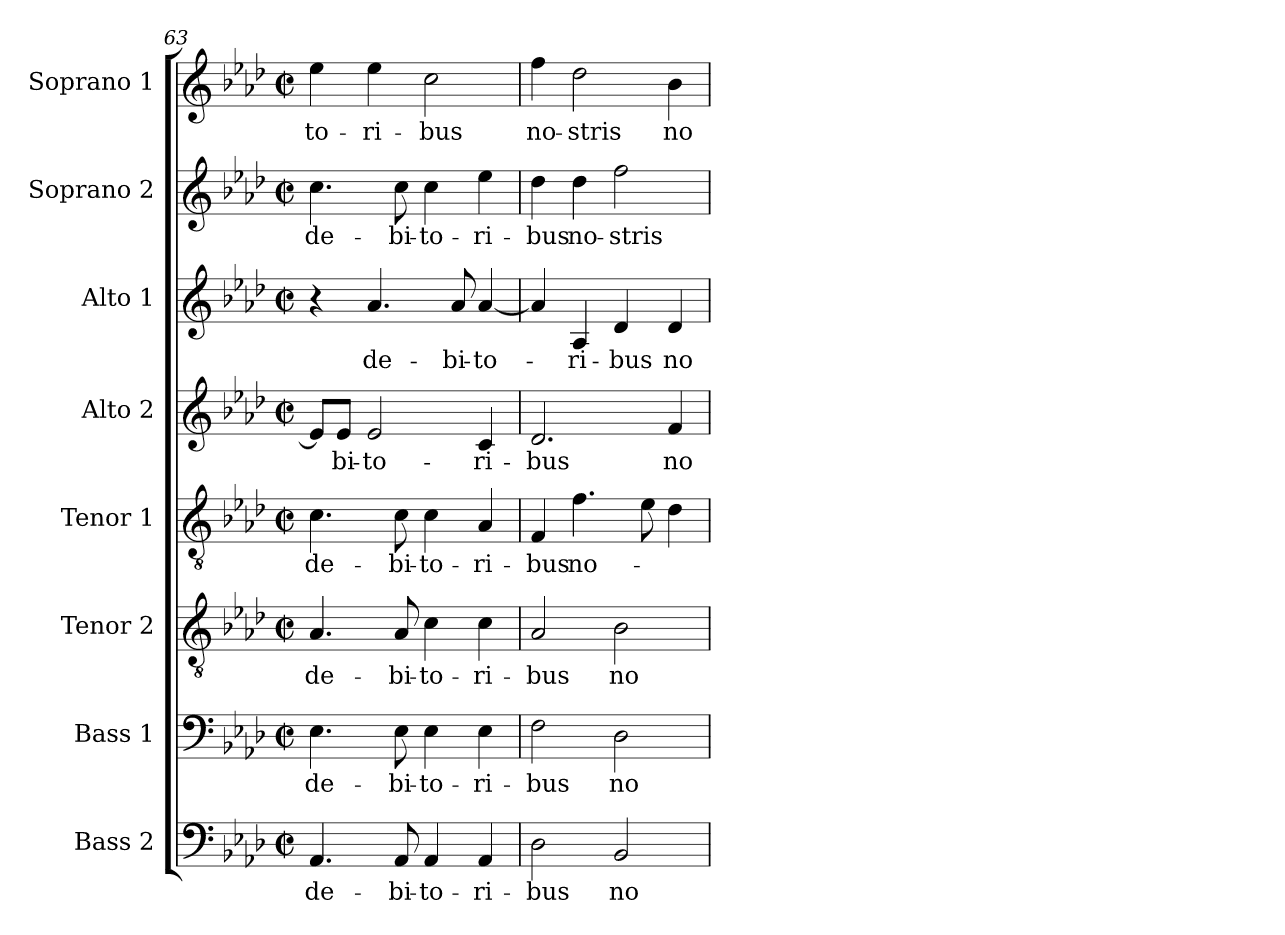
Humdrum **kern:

**kern	**text	**kern	**text	**kern	**text	**kern	**text	**kern	**text	**kern	**text	**kern	**text	**kern	**text
*part8	*part8	*part7	*part7	*part6	*part6	*part5	*part5	*part4	*part4	*part3	*part3	*part2	*part2	*part1	*part1
*staff8	*staff8	*staff7	*staff7	*staff6	*staff6	*staff5	*staff5	*staff4	*staff4	*staff3	*staff3	*staff2	*staff2	*staff1	*staff1
*I"Bass 2	*	*I"Bass 1	*	*I"Tenor 2	*	*I"Tenor 1	*	*I"Alto 2	*	*I"Alto 1	*	*I"Soprano 2	*	*I"Soprano 1	*
*I'B.2	*	*I'B.1	*	*I'T.2	*	*I'T.1	*	*I'A.2	*	*I'A.1	*	*I'S.2	*	*I'S.1	*
*clefF4	*	*clefF4	*	*clefGv2	*	*clefGv2	*	*clefG2	*	*clefG2	*	*clefG2	*	*clefG2	*
*	*	*	*	*ITrd7c12	*	*ITrd7c12	*	*	*	*	*	*	*	*	*
*k[b-e-a-d-]	*	*k[b-e-a-d-]	*	*k[b-e-a-d-]	*	*k[b-e-a-d-]	*	*k[b-e-a-d-]	*	*k[b-e-a-d-]	*	*k[b-e-a-d-]	*	*k[b-e-a-d-]	*
*A-:	*	*A-:	*	*A-:	*	*A-:	*	*A-:	*	*A-:	*	*A-:	*	*A-:	*
*M2/2	*	*M2/2	*	*M2/2	*	*M2/2	*	*M2/2	*	*M2/2	*	*M2/2	*	*M2/2	*
*met(c|)	*	*met(c|)	*	*met(c|)	*	*met(c|)	*	*met(c|)	*	*met(c|)	*	*met(c|)	*	*met(c|)	*
=63	=63	=63	=63	=63	=63	=63	=63	=63	=63	=63	=63	=63	=63	=63	=63
!	!LO:LY:b:color=#000000	!	!	!	!	!	!	!	!	!	!	!	!	!	!
!	!	!	!LO:LY:b:color=#000000	!	!	!	!	!	!	!	!	!	!	!	!
!	!	!	!	!	!LO:LY:b:color=#000000	!	!	!	!	!	!	!	!	!	!
!	!	!	!	!	!	!	!LO:LY:b:color=#000000	!	!	!	!	!	!	!	!
!	!	!	!	!	!	!	!	!	!	!	!	!	!LO:LY:b:color=#000000	!	!
!	!	!	!	!	!	!	!	!	!	!	!	!	!	!	!LO:LY:b:color=#000000
4.AA-i/	de-	4.E-i\	de-	4.AA-i/	de-	4.Ci\	de-	8e-i/L]	.	4r	.	4.cci\	de-	4ee-i\	-to-
!	!	!	!	!	!	!	!	!	!LO:LY:b:color=#000000	!	!	!	!	!	!
.	.	.	.	.	.	.	.	8e-i/J	-bi-	.	.	.	.	.	.
!	!	!	!	!	!	!	!	!	!LO:LY:b:color=#000000	!	!	!	!	!	!
!	!	!	!	!	!	!	!	!	!	!	!LO:LY:b:color=#000000	!	!	!	!
!	!	!	!	!	!	!	!	!	!	!	!	!	!	!	!LO:LY:b:color=#000000
.	.	.	.	.	.	.	.	2e-i/	-to-	4.a-i/	de-	.	.	4ee-i\	-ri-
!	!LO:LY:b:color=#000000	!	!	!	!	!	!	!	!	!	!	!	!	!	!
!	!	!	!LO:LY:b:color=#000000	!	!	!	!	!	!	!	!	!	!	!	!
!	!	!	!	!	!LO:LY:b:color=#000000	!	!	!	!	!	!	!	!	!	!
!	!	!	!	!	!	!	!LO:LY:b:color=#000000	!	!	!	!	!	!	!	!
!	!	!	!	!	!	!	!	!	!	!	!	!	!LO:LY:b:color=#000000	!	!
8AA-i/	-bi-	8E-i\	-bi-	8AA-i/	-bi-	8Ci\	-bi-	.	.	.	.	8cci\	-bi-	.	.
!	!LO:LY:b:color=#000000	!	!	!	!	!	!	!	!	!	!	!	!	!	!
!	!	!	!LO:LY:b:color=#000000	!	!	!	!	!	!	!	!	!	!	!	!
!	!	!	!	!	!LO:LY:b:color=#000000	!	!	!	!	!	!	!	!	!	!
!	!	!	!	!	!	!	!LO:LY:b:color=#000000	!	!	!	!	!	!	!	!
!	!	!	!	!	!	!	!	!	!	!	!	!	!LO:LY:b:color=#000000	!	!
!	!	!	!	!	!	!	!	!	!	!	!	!	!	!	!LO:LY:b:color=#000000
4AA-i/	-to-	4E-i\	-to-	4Ci\	-to-	4Ci\	-to-	.	.	.	.	4cci\	-to-	2cci\	-bus
!	!	!	!	!	!	!	!	!	!	!	!LO:LY:b:color=#000000	!	!	!	!
.	.	.	.	.	.	.	.	.	.	8a-i/	-bi-	.	.	.	.
!	!LO:LY:b:color=#000000	!	!	!	!	!	!	!	!	!	!	!	!	!	!
!	!	!	!LO:LY:b:color=#000000	!	!	!	!	!	!	!	!	!	!	!	!
!	!	!	!	!	!LO:LY:b:color=#000000	!	!	!	!	!	!	!	!	!	!
!	!	!	!	!	!	!	!LO:LY:b:color=#000000	!	!	!	!	!	!	!	!
!	!	!	!	!	!	!	!	!	!LO:LY:b:color=#000000	!	!	!	!	!	!
!	!	!	!	!	!	!	!	!	!	!	!LO:LY:b:color=#000000	!	!	!	!
!	!	!	!	!	!	!	!	!	!	!	!	!	!LO:LY:b:color=#000000	!	!
4AA-i/	-ri-	4E-i\	-ri-	4Ci\	-ri-	4AA-i/	-ri-	4ci/	-ri-	[4a-i/	-to-	4ee-i\	-ri-	.	.
=64	=64	=64	=64	=64	=64	=64	=64	=64	=64	=64	=64	=64	=64	=64	=64
!	!LO:LY:b:color=#000000	!	!	!	!	!	!	!	!	!	!	!	!	!	!
!	!	!	!LO:LY:b:color=#000000	!	!	!	!	!	!	!	!	!	!	!	!
!	!	!	!	!	!LO:LY:b:color=#000000	!	!	!	!	!	!	!	!	!	!
!	!	!	!	!	!	!	!LO:LY:b:color=#000000	!	!	!	!	!	!	!	!
!	!	!	!	!	!	!	!	!	!LO:LY:b:color=#000000	!	!	!	!	!	!
!	!	!	!	!	!	!	!	!	!	!	!	!	!LO:LY:b:color=#000000	!	!
!	!	!	!	!	!	!	!	!	!	!	!	!	!	!	!LO:LY:b:color=#000000
2D-i\	-bus	2Fi\	-bus	2AA-i/	-bus	4FFi/	-bus	2.d-i/	-bus	4a-i/]	.	4dd-i\	-bus	4ffi\	no-
!	!	!	!	!	!	!	!LO:LY:b:color=#000000	!	!	!	!	!	!	!	!
!	!	!	!	!	!	!	!	!	!	!	!LO:LY:b:color=#000000	!	!	!	!
!	!	!	!	!	!	!	!	!	!	!	!	!	!LO:LY:b:color=#000000	!	!
!	!	!	!	!	!	!	!	!	!	!	!	!	!	!	!LO:LY:b:color=#000000
.	.	.	.	.	.	4.Fi\	no-	.	.	4A-i/	-ri-	4dd-i\	no-	2dd-i\	-stris
!	!LO:LY:b:color=#000000	!	!	!	!	!	!	!	!	!	!	!	!	!	!
!	!	!	!LO:LY:b:color=#000000	!	!	!	!	!	!	!	!	!	!	!	!
!	!	!	!	!	!LO:LY:b:color=#000000	!	!	!	!	!	!	!	!	!	!
!	!	!	!	!	!	!	!	!	!	!	!LO:LY:b:color=#000000	!	!	!	!
!	!	!	!	!	!	!	!	!	!	!	!	!	!LO:LY:b:color=#000000	!	!
2BB-i/	no-	2D-i\	no-	2BB-i\	no-	.	.	.	.	4d-i/	-bus	2ffi\	-stris	.	.
.	.	.	.	.	.	8E-i\	.	.	.	.	.	.	.	.	.
!	!	!	!	!	!	!	!	!	!LO:LY:b:color=#000000	!	!	!	!	!	!
!	!	!	!	!	!	!	!	!	!	!	!LO:LY:b:color=#000000	!	!	!	!
!	!	!	!	!	!	!	!	!	!	!	!	!	!	!	!LO:LY:b:color=#000000
.	.	.	.	.	.	4D-i\	.	4fi/	no-	4d-i/	no-	.	.	4b-i\	no-
=	=	=	=	=	=	=	=	=	=	=	=	=	=	=	=
*-	*-	*-	*-	*-	*-	*-	*-	*-	*-	*-	*-	*-	*-	*-	*-
